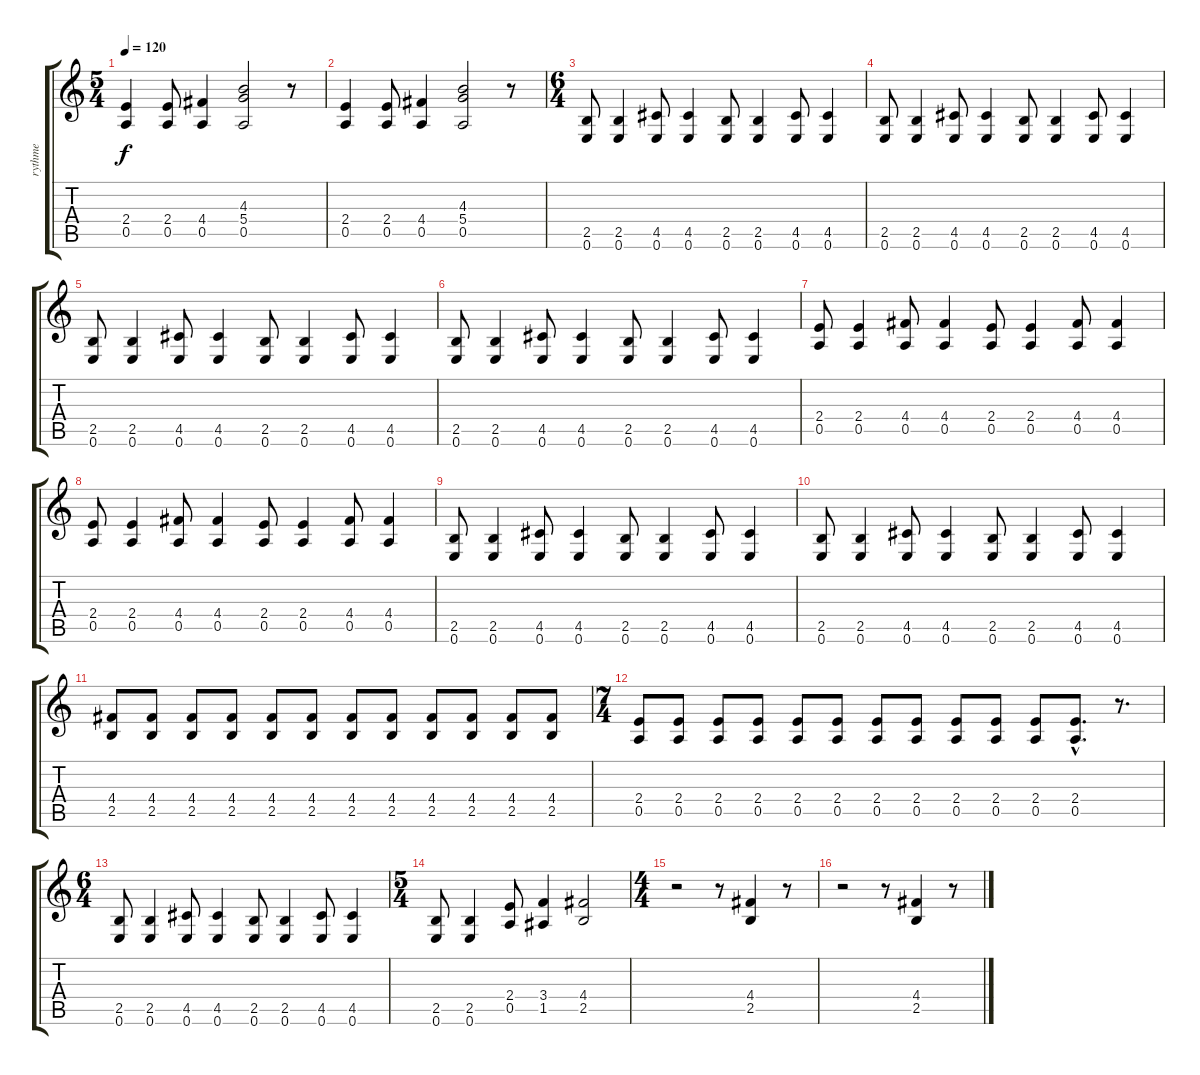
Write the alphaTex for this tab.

\track ("rythme" "rythme") {instrument distortionguitar}
\staff {score tabs}
\tuning (E4 B3 G3 D3 A2 E2) {hide}
\ts (5 4)
\tempo 120
\clef g2
\ks c
(2.4 0.5).4{dy f} (2.4 0.5).8 (4.4 0.5).4 (4.3 5.4 0.5).2 r.8 |
(2.4 0.5).4 (2.4 0.5).8 (4.4 0.5).4 (4.3 5.4 0.5).2 r.8 |
\ts (6 4)
(2.5 0.6).8 (2.5 0.6).4 (4.5 0.6).8 (4.5 0.6).4 (2.5 0.6).8 (2.5 0.6).4 (4.5 0.6).8 (4.5 0.6).4 |
(2.5 0.6).8 (2.5 0.6).4 (4.5 0.6).8 (4.5 0.6).4 (2.5 0.6).8 (2.5 0.6).4 (4.5 0.6).8 (4.5 0.6).4 |
(2.5 0.6).8 (2.5 0.6).4 (4.5 0.6).8 (4.5 0.6).4 (2.5 0.6).8 (2.5 0.6).4 (4.5 0.6).8 (4.5 0.6).4 |
(2.5 0.6).8 (2.5 0.6).4 (4.5 0.6).8 (4.5 0.6).4 (2.5 0.6).8 (2.5 0.6).4 (4.5 0.6).8 (4.5 0.6).4 |
(2.4 0.5).8 (2.4 0.5).4 (4.4 0.5).8 (4.4 0.5).4 (2.4 0.5).8 (2.4 0.5).4 (4.4 0.5).8 (4.4 0.5).4 |
(2.4 0.5).8 (2.4 0.5).4 (4.4 0.5).8 (4.4 0.5).4 (2.4 0.5).8 (2.4 0.5).4 (4.4 0.5).8 (4.4 0.5).4 |
(2.5 0.6).8 (2.5 0.6).4 (4.5 0.6).8 (4.5 0.6).4 (2.5 0.6).8 (2.5 0.6).4 (4.5 0.6).8 (4.5 0.6).4 |
(2.5 0.6).8 (2.5 0.6).4 (4.5 0.6).8 (4.5 0.6).4 (2.5 0.6).8 (2.5 0.6).4 (4.5 0.6).8 (4.5 0.6).4 |
(4.4 2.5).8 (4.4 2.5).8 (4.4 2.5).8 (4.4 2.5).8 (4.4 2.5).8 (4.4 2.5).8 (4.4 2.5).8 (4.4 2.5).8 (4.4 2.5).8 (4.4 2.5).8 (4.4 2.5).8 (4.4 2.5).8 |
\ts (7 4)
(2.4 0.5).8 (2.4 0.5).8 (2.4 0.5).8 (2.4 0.5).8 (2.4 0.5).8 (2.4 0.5).8 (2.4 0.5).8 (2.4 0.5).8 (2.4 0.5).8 (2.4 0.5).8 (2.4 0.5).8 (2.4{hac} 0.5{hac}).8{d} r.8{d} |
\ts (6 4)
(2.5 0.6).8 (2.5 0.6).4 (4.5 0.6).8 (4.5 0.6).4 (2.5 0.6).8 (2.5 0.6).4 (4.5 0.6).8 (4.5 0.6).4 |
\ts (5 4)
(2.5 0.6).8 (2.5 0.6).4 (2.4 0.5).8 (3.4 1.5).4 (4.4 2.5).2 |
\ts (4 4)
r.2 r.8 (4.4 2.5).4 r.8 |
r.2 r.8 (4.4 2.5).4 r.8
